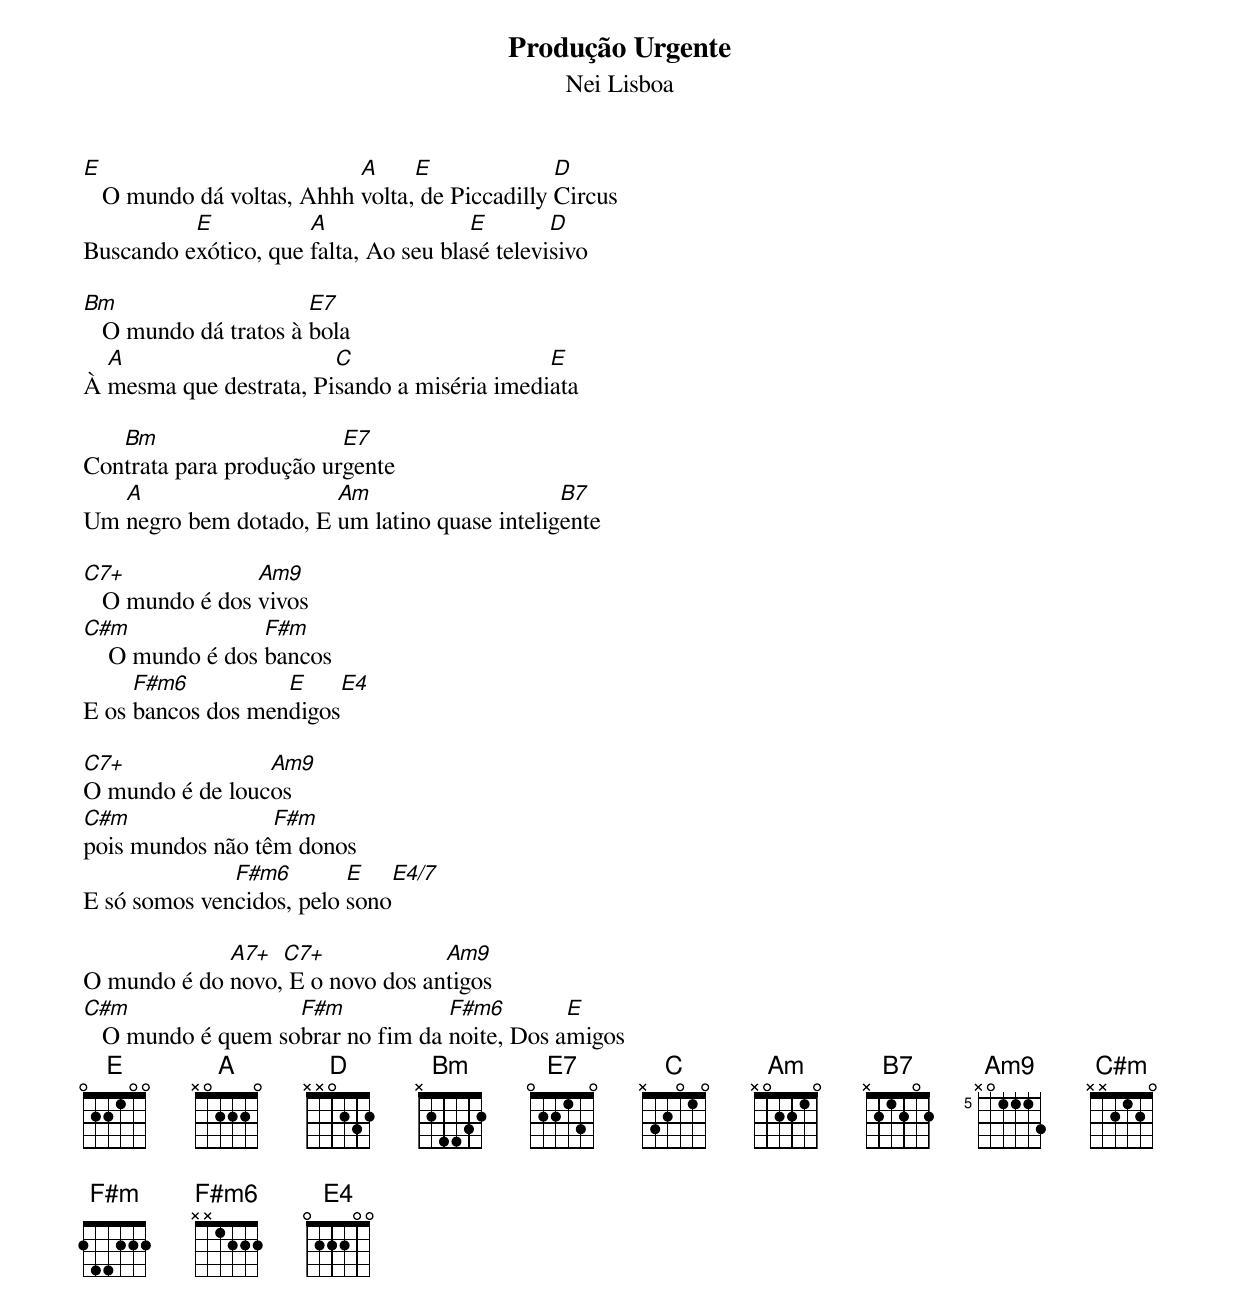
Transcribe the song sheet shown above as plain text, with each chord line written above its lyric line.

Produção Urgente
Nei Lisboa


E                          A     E              D
   O mundo dá voltas, Ahhh volta, de Piccadilly Circus
          E           A                E        D
Buscando exótico, que falta, Ao seu blasé televisivo

Bm                     E7
   O mundo dá tratos à bola
  A                     C                    E
À mesma que destrata, Pisando a miséria imediata

   Bm                    E7
Contrata para produção urgente
   A                   Am                     B7
Um negro bem dotado, E um latino quase inteligente

C7+              Am9
   O mundo é dos vivos
C#m               F#m
    O mundo é dos bancos
     F#m6          E    E4
E os bancos dos mendigos

C7+              Am9
O mundo é de loucos
C#m               F#m
pois mundos não têm donos
              F#m6        E    E4/7
E só somos vencidos, pelo sono

             A7+  C7+             Am9
O mundo é do novo, E o novo dos antigos
C#m                 F#m            F#m6        E
   O mundo é quem sobrar no fim da noite, Dos amigos
